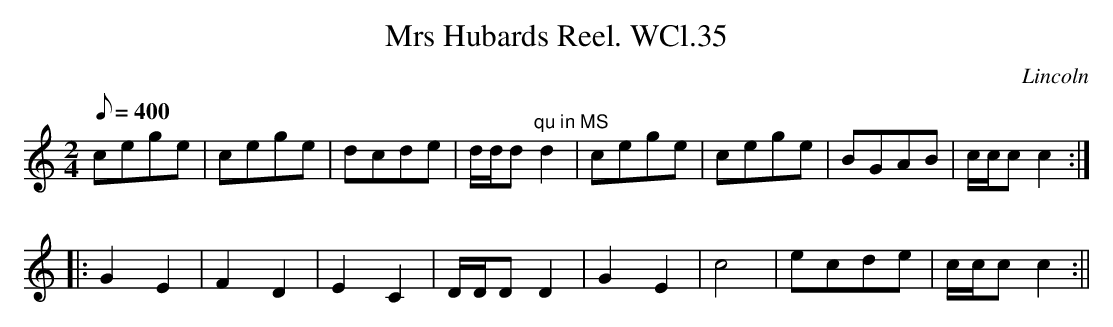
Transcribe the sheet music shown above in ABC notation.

X:1
T:Mrs Hubards Reel. WCl.35
M:2/4
L:1/8
Q:400
O:Lincoln
K:C
cege|cege|dcde|d/2d/2d"qu in MS"d2|cege|cege|BGAB|c/2c/2c c2::!
G2E2|F2D2|E2C2|D/2D/2D D2|G2E2|c4|ecde|c/2c/2c c2:||
